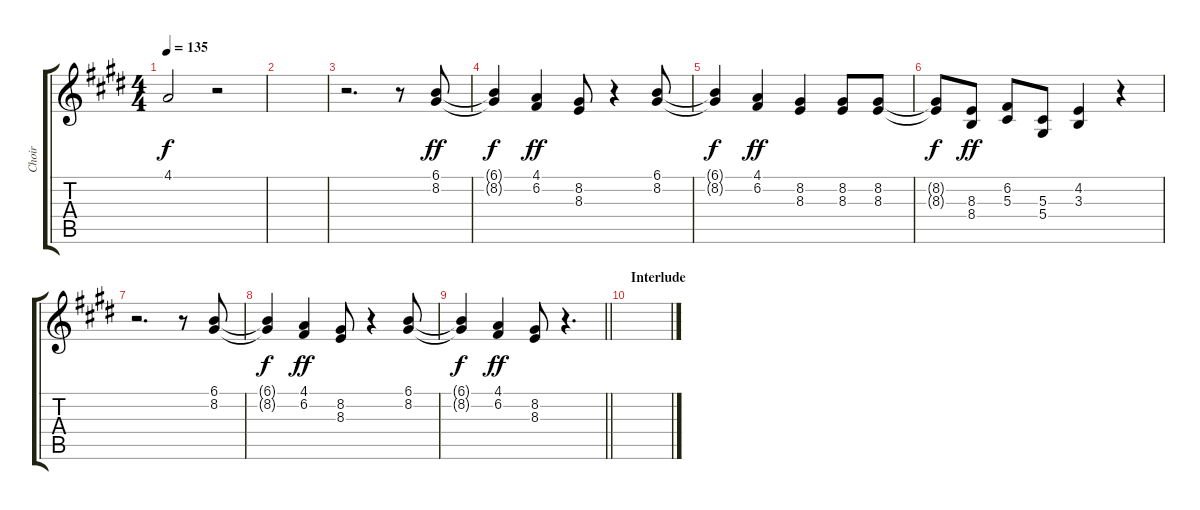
\track ("Choir" "Choir") {mute instrument choiraahs}
\staff {score tabs}
\tuning (F4 C4 Ab3 Eb3 Bb2 F2) {hide}
\ts (4 4)
\tempo 135
\clef g2
\ks e
4.1{t}.2{dy f} r.2 |
|
r.2{d} r.8 (6.1 8.2).8{dy ff} |
(6.1{t} 8.2{t}).4{dy f} (4.1 6.2).4{dy ff} (8.2 8.3).8 r.4 (6.1 8.2).8 |
(6.1{t} 8.2{t}).4{dy f} (4.1 6.2).4{dy ff} (8.2 8.3).4 (8.2 8.3).8 (8.2 8.3).8 |
(8.2{t} 8.3{t}).8{dy f} (8.3 8.4).8{dy ff} (6.2 5.3).8 (5.3 5.4).8 (4.2 3.3).4 r.4 |
r.2{d} r.8 (6.1 8.2).8 |
(6.1{t} 8.2{t}).4{dy f} (4.1 6.2).4{dy ff} (8.2 8.3).8 r.4 (6.1 8.2).8 |
\barLineRight lightlight
(6.1{t} 8.2{t}).4{dy f} (4.1 6.2).4{dy ff} (8.2 8.3).8 r.4{d} |
\section ("" "Interlude")
